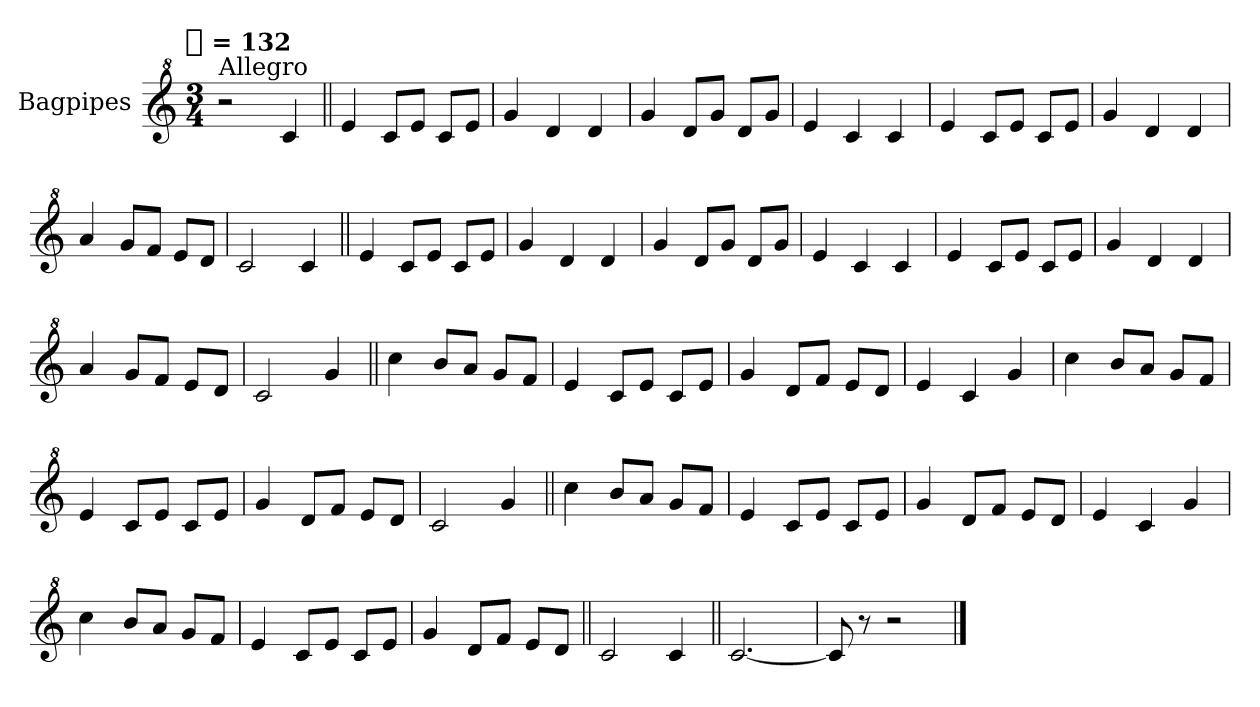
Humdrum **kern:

**kern
*part1
*staff1
*I"Bagpipes
*I'Bag
*clefG^2
*k[]
!!LO:TX:omd:t=[quarter] = 132
*M3/4
*MM132
=1
!LO:TX:a:t=Allegro
2r
4cc
=||
4ee
8ccL
8eeJ
8ccL
8eeJ
=
4gg
4dd
4dd
=
4gg
8ddL
8ggJ
8ddL
8ggJ
=
4ee
4cc
4cc
=
4ee
8ccL
8eeJ
8ccL
8eeJ
=
4gg
4dd
4dd
=
4aa
8ggL
8ffJ
8eeL
8ddJ
=
2cc
4cc
=||
4ee
8ccL
8eeJ
8ccL
8eeJ
=
4gg
4dd
4dd
=
4gg
8ddL
8ggJ
8ddL
8ggJ
=
4ee
4cc
4cc
=
4ee
8ccL
8eeJ
8ccL
8eeJ
=
4gg
4dd
4dd
=
4aa
8ggL
8ffJ
8eeL
8ddJ
=
2cc
4gg
=||
4ccc
8bbL
8aaJ
8ggL
8ffJ
=
4ee
8ccL
8eeJ
8ccL
8eeJ
=
4gg
8ddL
8ffJ
8eeL
8ddJ
=
4ee
4cc
4gg
=
4ccc
8bbL
8aaJ
8ggL
8ffJ
=
4ee
8ccL
8eeJ
8ccL
8eeJ
=
4gg
8ddL
8ffJ
8eeL
8ddJ
=
2cc
4gg
=||
4ccc
8bbL
8aaJ
8ggL
8ffJ
=
4ee
8ccL
8eeJ
8ccL
8eeJ
=
4gg
8ddL
8ffJ
8eeL
8ddJ
=
4ee
4cc
4gg
=
4ccc
8bbL
8aaJ
8ggL
8ffJ
=
4ee
8ccL
8eeJ
8ccL
8eeJ
=
4gg
8ddL
8ffJ
8eeL
8ddJ
=||
2cc
4cc
=||
[2.cc
=
8cc]
8r
2r
==
*-
